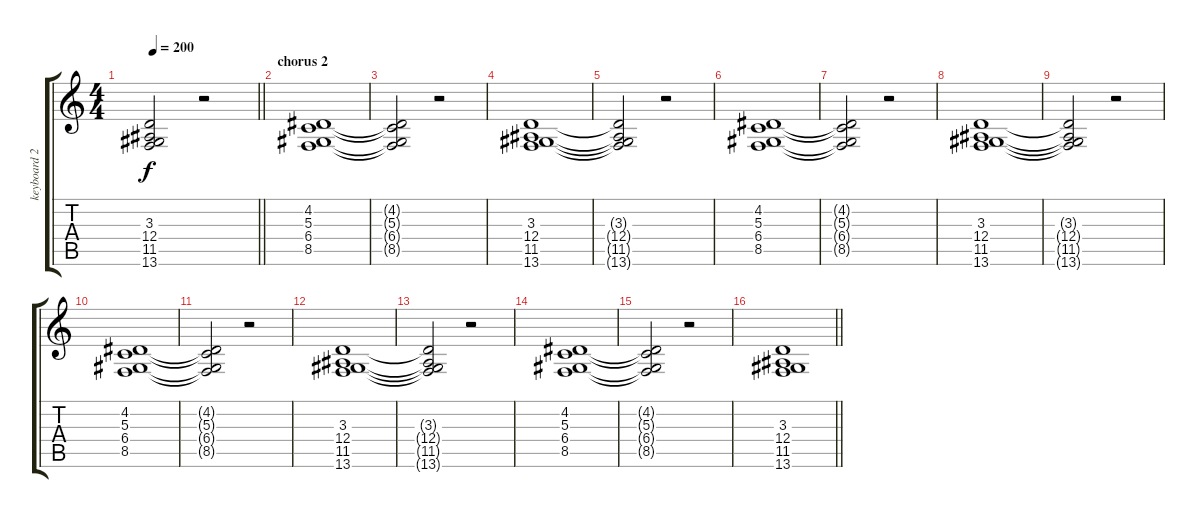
\track ("keyboard 2" "keyboard 2") {instrument brightacousticpiano}
\staff {score tabs}
\tuning (E4 B3 G3 D3 A2 E2) {hide}
\ts (4 4)
\tempo 200
\clef g2
\barLineRight lightlight
\ks c
(3.3{t} 12.4{t} 11.5{t} 13.6{t}).2{dy f} r.2 |
\section ("" "chorus 2")
(4.2 5.3 6.4 8.5).1 |
(4.2{t} 5.3{t} 6.4{t} 8.5{t}).2 r.2 |
(3.3 12.4 11.5 13.6).1 |
(3.3{t} 12.4{t} 11.5{t} 13.6{t}).2 r.2 |
(4.2 5.3 6.4 8.5).1 |
(4.2{t} 5.3{t} 6.4{t} 8.5{t}).2 r.2 |
(3.3 12.4 11.5 13.6).1 |
(3.3{t} 12.4{t} 11.5{t} 13.6{t}).2 r.2 |
(4.2 5.3 6.4 8.5).1 |
(4.2{t} 5.3{t} 6.4{t} 8.5{t}).2 r.2 |
(3.3 12.4 11.5 13.6).1 |
(3.3{t} 12.4{t} 11.5{t} 13.6{t}).2 r.2 |
(4.2 5.3 6.4 8.5).1 |
(4.2{t} 5.3{t} 6.4{t} 8.5{t}).2 r.2 |
\barLineRight lightlight
(3.3 12.4 11.5 13.6).1
